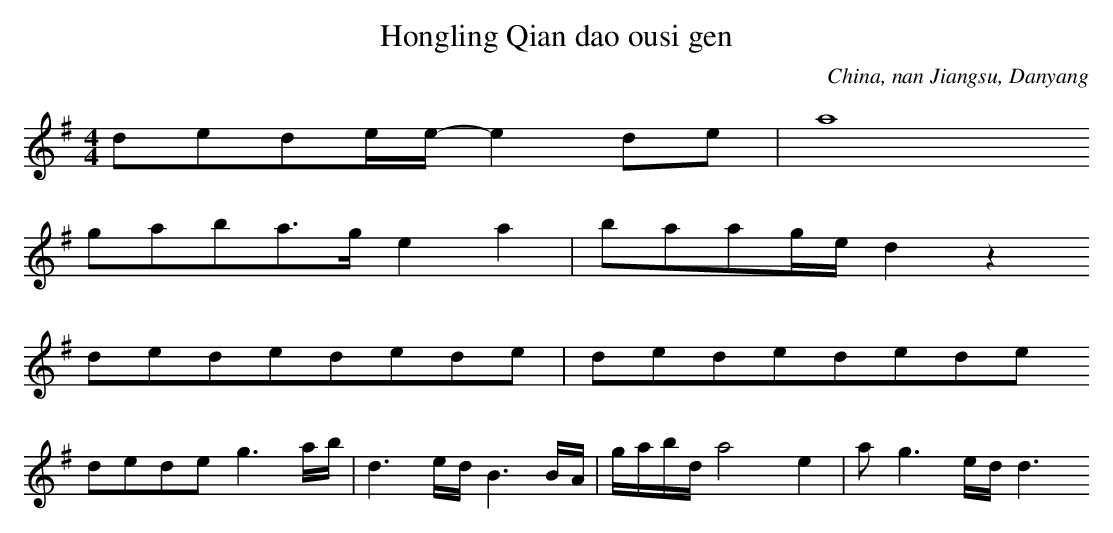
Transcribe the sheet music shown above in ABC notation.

X:1
T: Hongling Qian dao ousi gen
O: China, nan Jiangsu, Danyang
M: 4/4
L: 1/16
K: G
d2e2d2ee-e4d2e2 | a16
g2a2b2a3ge4a4 | b2a2a2ged4z4
d2e2d2e2d2e2d2e2 | d2e2d2e2d2e2d2e2
d2e2d2e2g6ab | d6edB6BA | gabda8e4 | a2g6edd6
